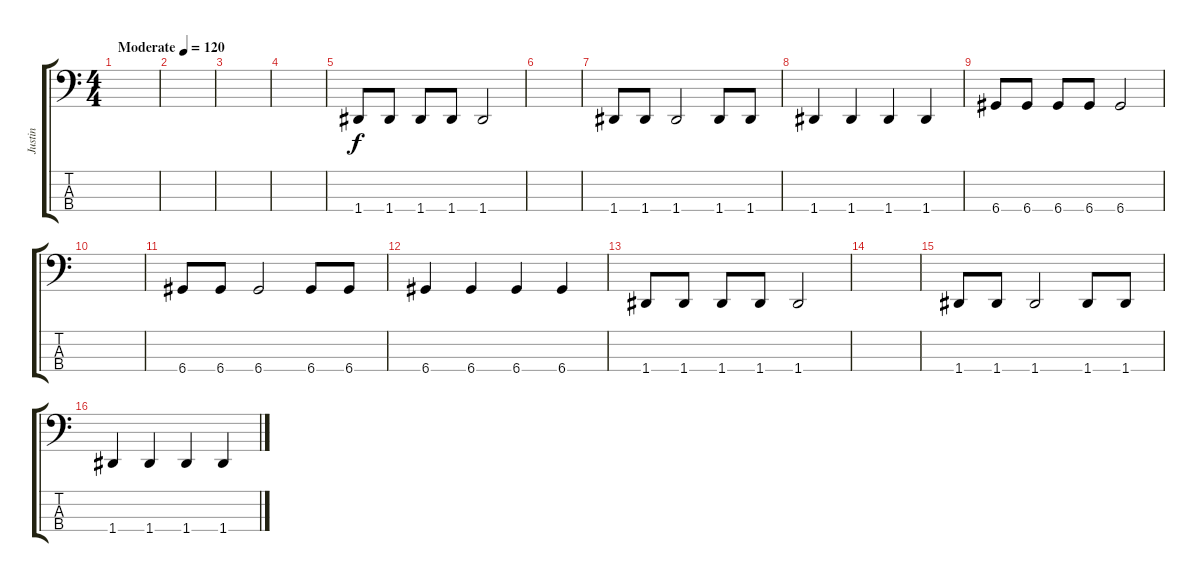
\track ("Justin" "Justin") {instrument electricbasspick}
\staff {score tabs}
\tuning (G2 D2 A1 D1) {hide}
\ts (4 4)
\tempo (120 "Moderate")
\clef f4
\ks c
|
|
|
|
1.4.8 1.4.8 1.4.8 1.4.8 1.4.2 |
|
1.4.8 1.4.8 1.4.2 1.4.8 1.4.8 |
1.4.4 1.4.4 1.4.4 1.4.4 |
6.4.8 6.4.8 6.4.8 6.4.8 6.4.2 |
|
6.4.8 6.4.8 6.4.2 6.4.8 6.4.8 |
6.4.4 6.4.4 6.4.4 6.4.4 |
1.4.8 1.4.8 1.4.8 1.4.8 1.4.2 |
|
1.4.8 1.4.8 1.4.2 1.4.8 1.4.8 |
1.4.4 1.4.4 1.4.4 1.4.4
